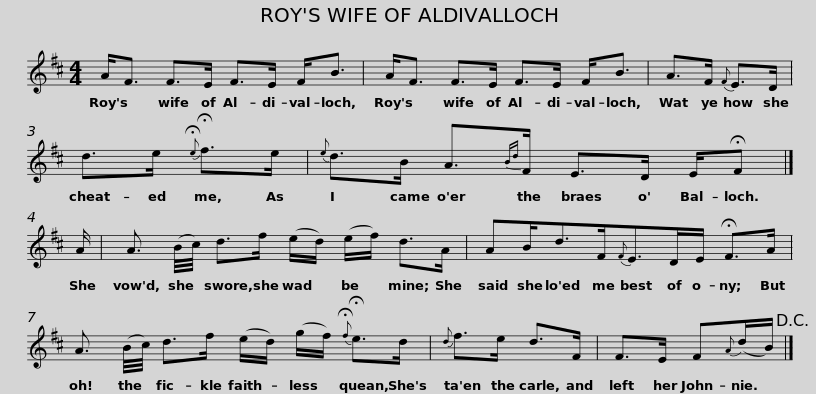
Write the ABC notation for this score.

X:1
L:1/8
M:4/4
I:linebreak $
K:D
V:1 treble
V:1
 A<F F>E F>E F<B | A<F F>E F>E F<B | A>F{F} E>D | d>e{!fermata!e} !fermata!f>e |${e} d>B A3/2{Bd}F/ E>D E/!fermata!F |] %5
 A/ | A3/2 (B/4c/4) d>f (e/d/) (e/f/) d>A |$ AB<dF/{F}E>DE/ !fermata!F>A | A3/2 (B/4c/4) d>f (e/d/) (g/f/){!fermata!f} !fermata!e>d |{d} f>e d>F |$ %10
 F>E F{A}(d/B/)!D.C.! |] %11
